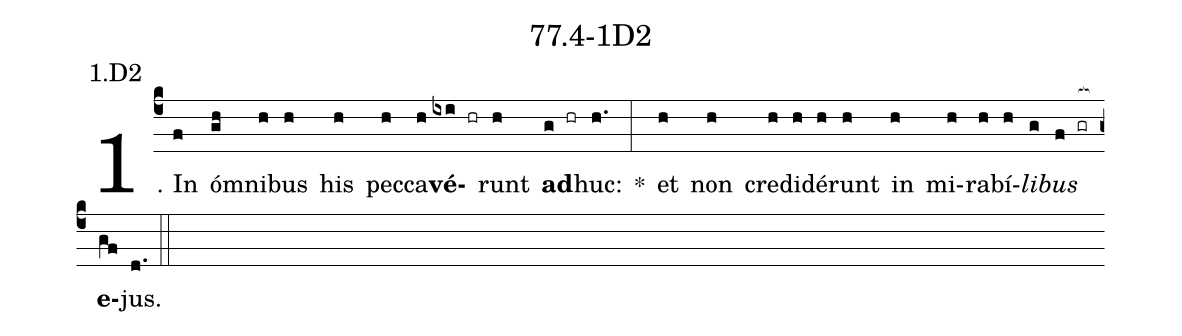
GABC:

name: 77.4-1D2;
annotation: 1.D2;
%%
(c4)1. In(f) óm(gh)ni(h)bus(h) his(h) pec(h)ca(h)<b>vé</b>(ixi hr)runt(h) <b>ad</b>(g hr)huc:(h.) *(:) et(h) non(h) cre(h)di(h)dé(h)runt(h) in(h) mi(h)ra(h)bí(h)<i>li</i>(g)<i>bus</i>(f gr[ocb:1{]) <b>e</b>(gf[ocb:0}])jus.(d.) (::)


%E(h) u(h) o(g) u(f) a(gf) e.(d.) (::)
